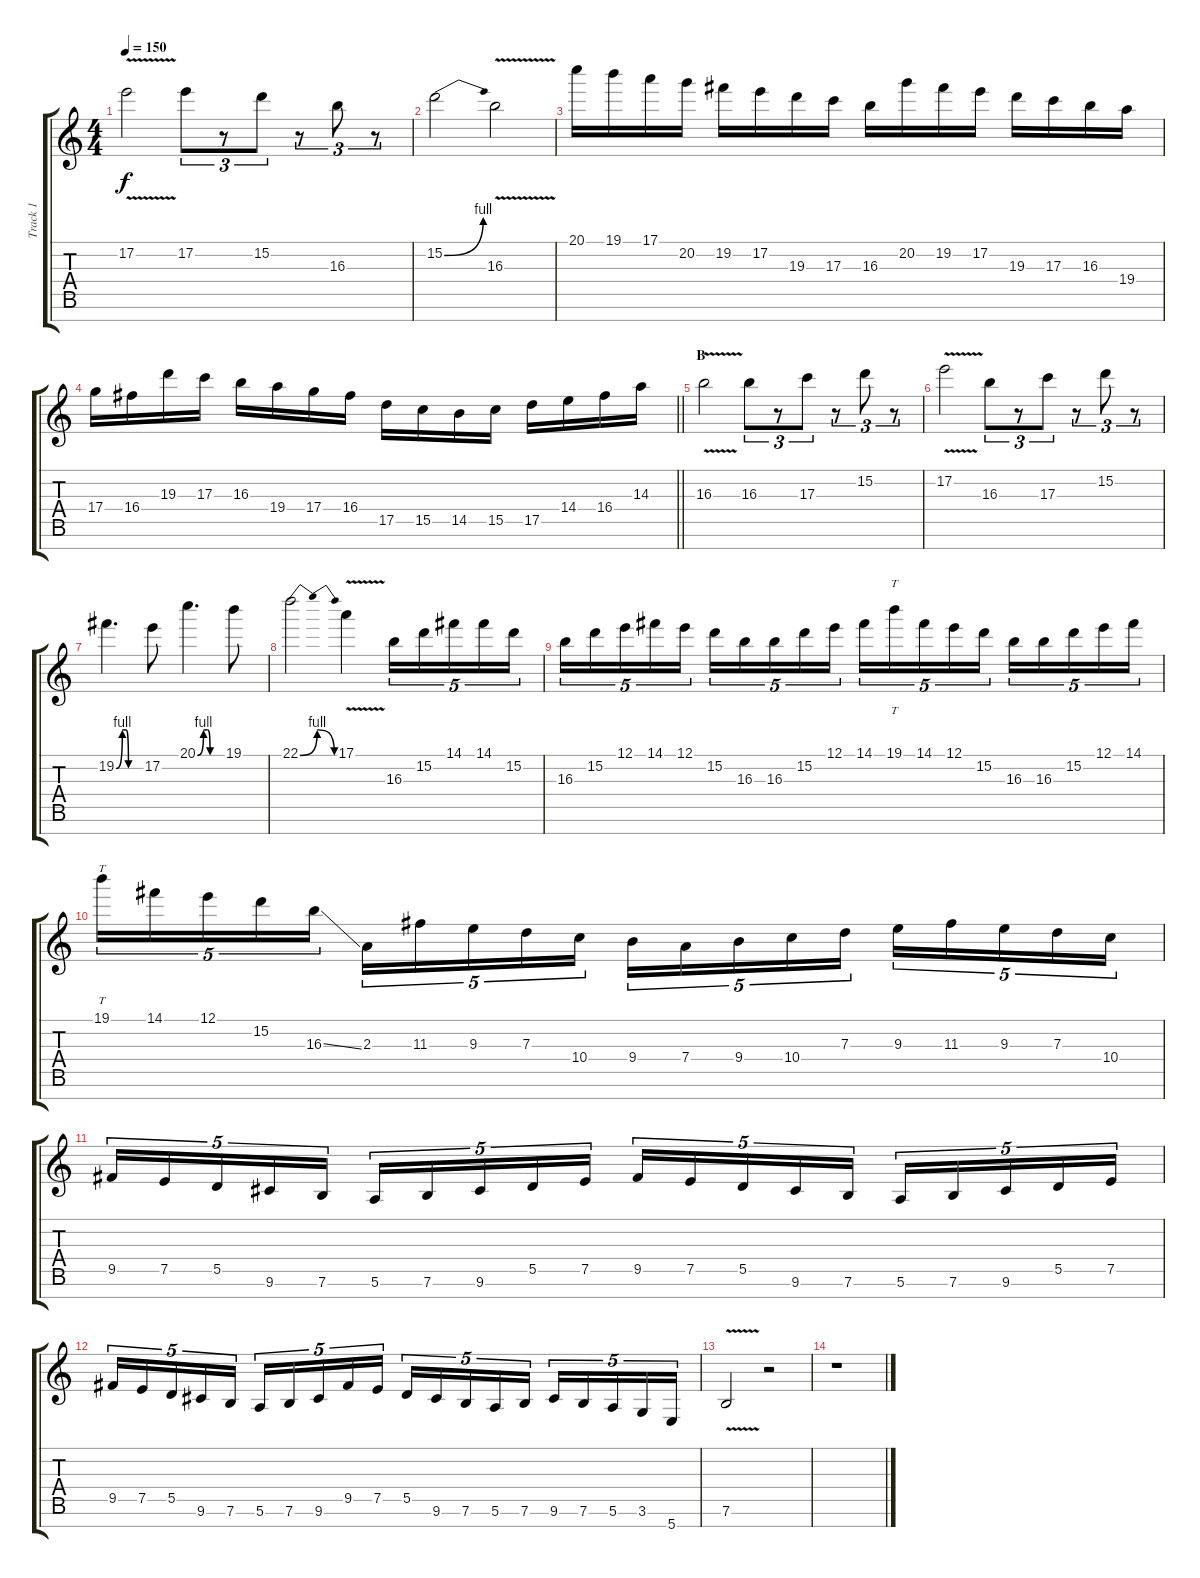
\track ("Track 1" "Track 1") {instrument distortionguitar}
\staff {score tabs}
\tuning (E4 B3 G3 D3 A2 E2 B1) {hide}
\ts (4 4)
\tempo 150
\clef g2
\ks c
17.2{v}.2{dy f} 17.2.8{tu (3 2)} r.8{tu (3 2)} 15.2.8{tu (3 2)} r.8{tu (3 2)} 16.3.8{tu (3 2)} r.8{tu (3 2)} |
15.2{be (bend 0 0 60 4)}.2 16.3{v}.2 |
20.1.16 19.1.16 17.1.16 20.2.16 19.2.16 17.2.16 19.3.16 17.3.16 16.3.16 20.2.16 19.2.16 17.2.16 19.3.16 17.3.16 16.3.16 19.4.16 |
\barLineRight lightlight
17.4.16 16.4.16 19.3.16 17.3.16 16.3.16 19.4.16 17.4.16 16.4.16 17.5.16 15.5.16 14.5.16 15.5.16 17.5.16 14.4.16 16.4.16 14.3.16 |
\section ("" "B")
16.3{v}.2 16.3.8{tu (3 2)} r.8{tu (3 2)} 17.3.8{tu (3 2)} r.8{tu (3 2)} 15.2.8{tu (3 2)} r.8{tu (3 2)} |
17.2{v}.2 16.3.8{tu (3 2)} r.8{tu (3 2)} 17.3.8{tu (3 2)} r.8{tu (3 2)} 15.2.8{tu (3 2)} r.8{tu (3 2)} |
19.2{be (custom 0 0 15 4 24 4 30 0 44 0 60 0)}.4{d} 17.2.8 20.1{be (custom 0 0 15 4 25 4 31 0 60 0)}.4{d} 19.1.8 |
22.1{be (bendrelease 0 0 15 4 30 4 60 0)}.2 17.1{v}.4 16.3.16{tu (5 4)} 15.2.16{tu (5 4)} 14.1.16{tu (5 4)} 14.1.16{tu (5 4)} 15.2.16{tu (5 4)} |
16.3.16{tu (5 4)} 15.2.16{tu (5 4)} 12.1.16{tu (5 4)} 14.1.16{tu (5 4)} 12.1.16{tu (5 4)} 15.2.16{tu (5 4)} 16.3.16{tu (5 4)} 16.3.16{tu (5 4)} 15.2.16{tu (5 4)} 12.1.16{tu (5 4)} 14.1.16{tu (5 4)} 19.1.16{tt tu (5 4)} 14.1.16{tu (5 4)} 12.1.16{tu (5 4)} 15.2.16{tu (5 4)} 16.3.16{tu (5 4)} 16.3.16{tu (5 4)} 15.2.16{tu (5 4)} 12.1.16{tu (5 4)} 14.1.16{tu (5 4)} |
19.1.16{tt tu (5 4)} 14.1.16{tu (5 4)} 12.1.16{tu (5 4)} 15.2.16{tu (5 4)} 16.3{ss}.16{tu (5 4)} 2.3.16{tu (5 4)} 11.3.16{tu (5 4)} 9.3.16{tu (5 4)} 7.3.16{tu (5 4)} 10.4.16{tu (5 4)} 9.4.16{tu (5 4)} 7.4.16{tu (5 4)} 9.4.16{tu (5 4)} 10.4.16{tu (5 4)} 7.3.16{tu (5 4)} 9.3.16{tu (5 4)} 11.3.16{tu (5 4)} 9.3.16{tu (5 4)} 7.3.16{tu (5 4)} 10.4.16{tu (5 4)} |
9.5.16{tu (5 4)} 7.5.16{tu (5 4)} 5.5.16{tu (5 4)} 9.6.16{tu (5 4)} 7.6.16{tu (5 4)} 5.6.16{tu (5 4)} 7.6.16{tu (5 4)} 9.6.16{tu (5 4)} 5.5.16{tu (5 4)} 7.5.16{tu (5 4)} 9.5.16{tu (5 4)} 7.5.16{tu (5 4)} 5.5.16{tu (5 4)} 9.6.16{tu (5 4)} 7.6.16{tu (5 4)} 5.6.16{tu (5 4)} 7.6.16{tu (5 4)} 9.6.16{tu (5 4)} 5.5.16{tu (5 4)} 7.5.16{tu (5 4)} |
9.5.16{tu (5 4)} 7.5.16{tu (5 4)} 5.5.16{tu (5 4)} 9.6.16{tu (5 4)} 7.6.16{tu (5 4)} 5.6.16{tu (5 4)} 7.6.16{tu (5 4)} 9.6.16{tu (5 4)} 9.5.16{tu (5 4)} 7.5.16{tu (5 4)} 5.5.16{tu (5 4)} 9.6.16{tu (5 4)} 7.6.16{tu (5 4)} 5.6.16{tu (5 4)} 7.6.16{tu (5 4)} 9.6.16{tu (5 4)} 7.6.16{tu (5 4)} 5.6.16{tu (5 4)} 3.6.16{tu (5 4)} 5.7.16{tu (5 4)} |
7.6{v}.2{volume 0} r.2 |
r.1
